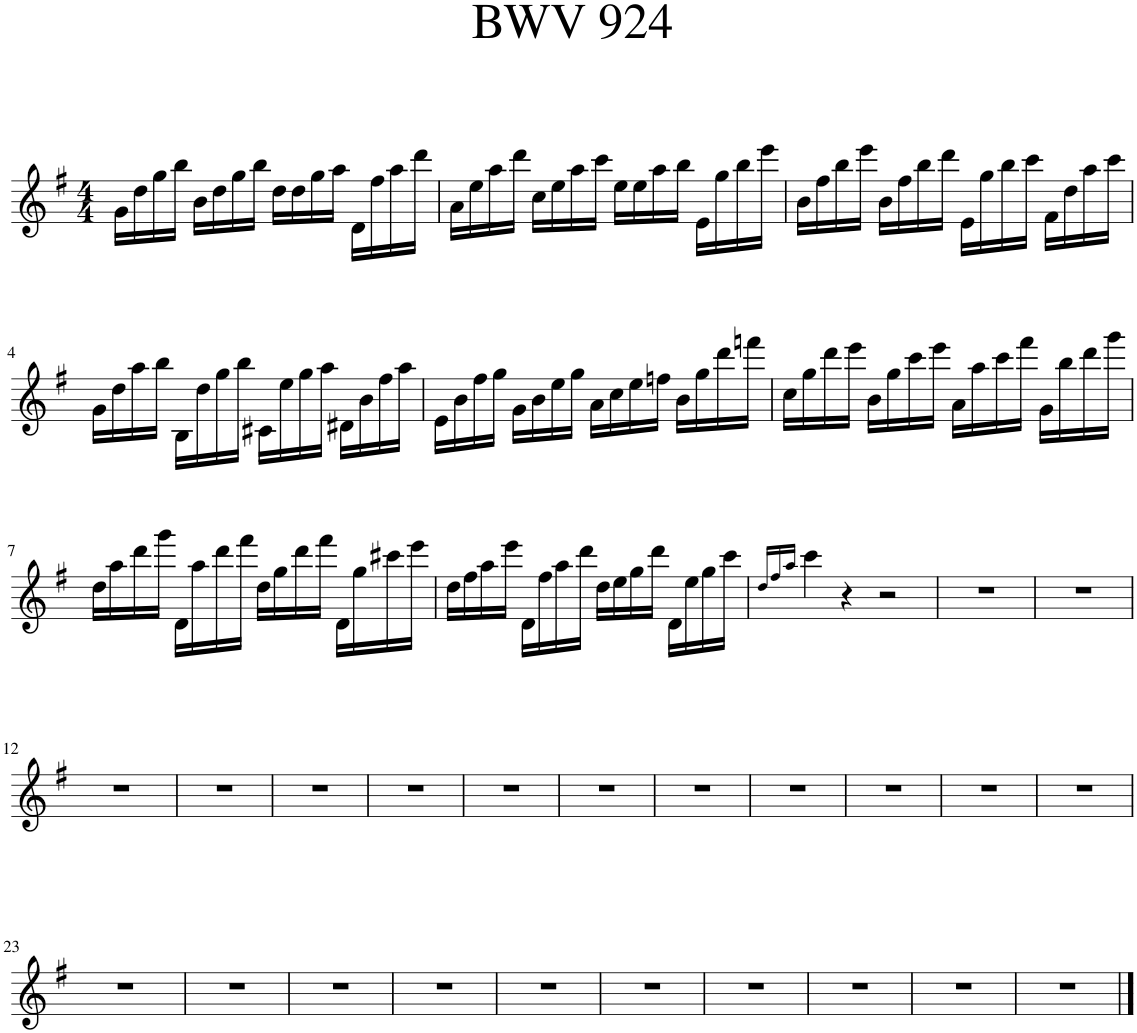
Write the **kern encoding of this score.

**kern
*part1
*staff1
*I"Flöte
*I'Fl.
*clefG2
*k[f#]
*M4/4
=1
16g\LL
16dd\
16gg\
16bb\JJ
16b\LL
16dd\
16gg\
16bb\JJ
16dd\LL
16dd\
16gg\
16aa\JJ
16d\LL
16ff#\
16aa\
16ddd\JJ
=2
16a\LL
16ee\
16aa\
16ddd\JJ
16cc\LL
16ee\
16aa\
16ccc\JJ
16ee\LL
16ee\
16aa\
16bb\JJ
16e\LL
16gg\
16bb\
16eee\JJ
=3
16b\LL
16ff#\
16bb\
16eee\JJ
16b\LL
16ff#\
16bb\
16ddd\JJ
16e\LL
16gg\
16bb\
16ccc\JJ
16f#\LL
16dd\
16aa\
16ccc\JJ
!!LO:LB:g=z
=4
16g\LL
16dd\
16aa\
16bb\JJ
16B\LL
16dd\
16gg\
16bb\JJ
16c#X\LL
16ee\
16gg\
16aa\JJ
16d#X\LL
16b\
16ff#\
16aa\JJ
=5
16e\LL
16b\
16ff#\
16gg\JJ
16g\LL
16b\
16ee\
16gg\JJ
16a\LL
16cc\
16ee\
16ffn\JJ
16b\LL
16gg\
16ddd\
16fffn\JJ
=6
16cc\LL
16gg\
16ddd\
16eee\JJ
16b\LL
16gg\
16ccc\
16eee\JJ
16a\LL
16aa\
16ccc\
16fff#\JJ
16g\LL
16bb\
16ddd\
16ggg\JJ
!!LO:LB:g=z
=7
16dd\LL
16aa\
16ddd\
16ggg\JJ
16d\LL
16aa\
16ddd\
16fff#\JJ
16dd\LL
16gg\
16ddd\
16fff#\JJ
16d\LL
16gg\
16ccc#X\
16eee\JJ
=8
16dd\LL
16ff#\
16aa\
16eee\JJ
16d\LL
16ff#\
16aa\
16ddd\JJ
16dd\LL
16ee\
16gg\
16ddd\JJ
16d\LL
16ee\
16gg\
16ccc\JJ
=9
16qdd/LL
16qff#/
16qaa/JJ
4ccc\
4r
2r
=10
1r
=11
1r
!!LO:LB:g=z
=12
1r
=13
1r
=14
1r
=15
1r
=16
1r
=17
1r
=18
1r
=19
1r
=20
1r
=21
1r
=22
1r
!!LO:LB:g=z
=23
1r
=24
1r
=25
1r
=26
1r
=27
1r
=28
1r
=29
1r
=30
1r
=31
1r
=32
1r
==
*-
